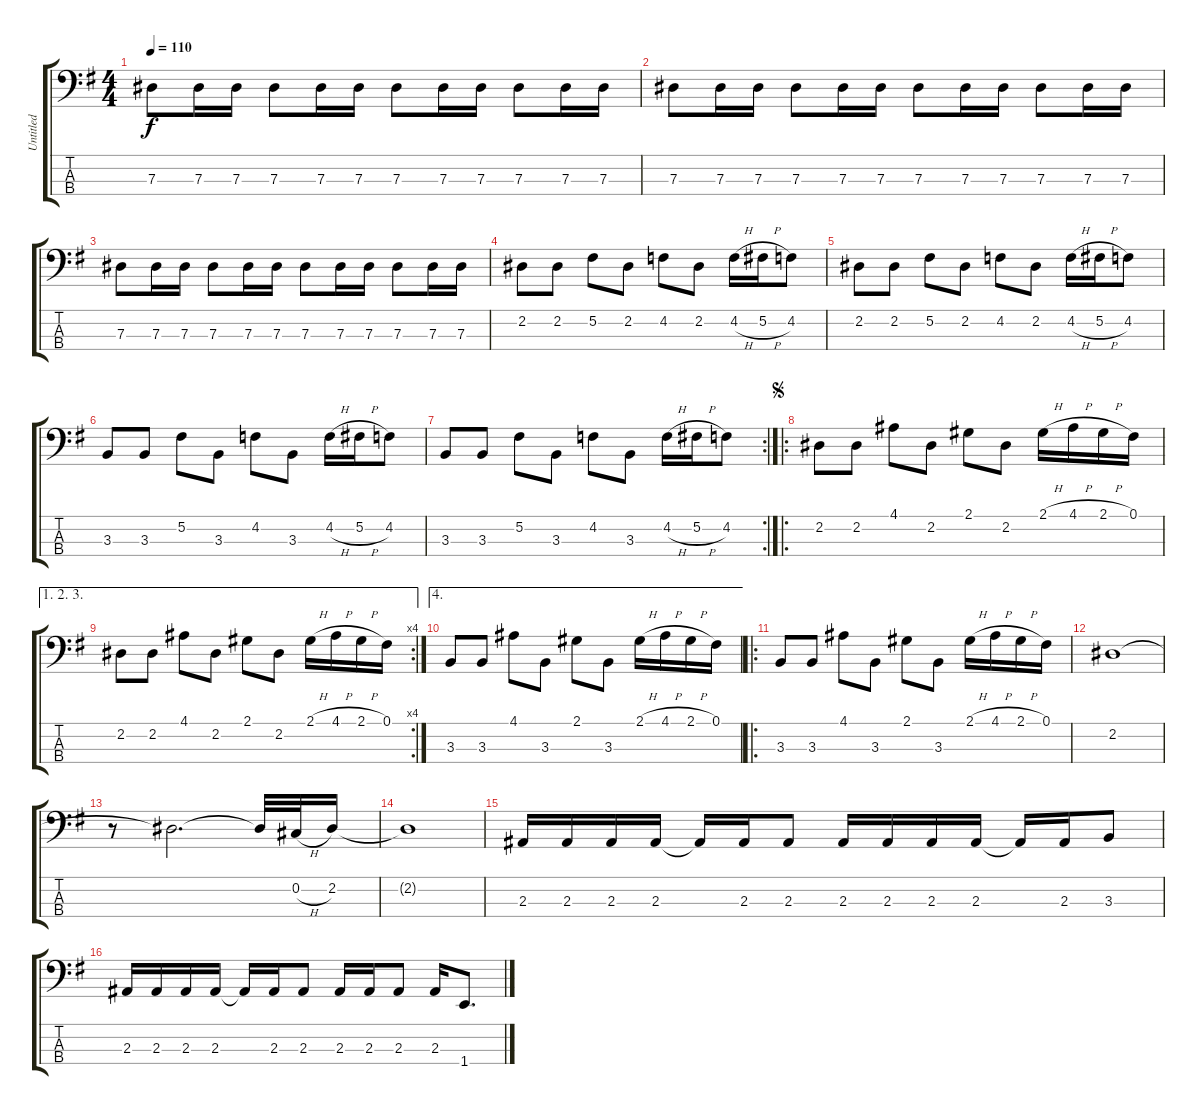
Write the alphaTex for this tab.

\track ("Untitled" "Untitled") {instrument electricbassfinger}
\staff {score tabs}
\tuning (Gb2 Db2 Ab1 Eb1) {hide}
\ts (4 4)
\tempo 110
\clef f4
\ks g
7.3.8{dy f} 7.3.16 7.3.16 7.3.8 7.3.16 7.3.16 7.3.8 7.3.16 7.3.16 7.3.8 7.3.16 7.3.16 |
7.3.8 7.3.16 7.3.16 7.3.8 7.3.16 7.3.16 7.3.8 7.3.16 7.3.16 7.3.8 7.3.16 7.3.16 |
7.3.8 7.3.16 7.3.16 7.3.8 7.3.16 7.3.16 7.3.8 7.3.16 7.3.16 7.3.8 7.3.16 7.3.16 |
2.2.8 2.2.8 5.2.8 2.2.8 4.2.8 2.2.8 4.2{h}.16 5.2{h}.16 4.2.8 |
2.2.8 2.2.8 5.2.8 2.2.8 4.2.8 2.2.8 4.2{h}.16 5.2{h}.16 4.2.8 |
3.3.8 3.3.8 5.2.8 3.3.8 4.2.8 3.3.8 4.2{h}.16 5.2{h}.16 4.2.8 |
\rc 2
3.3.8 3.3.8 5.2.8 3.3.8 4.2.8 3.3.8 4.2{h}.16 5.2{h}.16 4.2.8 |
\ro
\jump segno
2.2.8 2.2.8 4.1.8 2.2.8 2.1.8 2.2.8 2.1{h}.16 4.1{h}.16 2.1{h}.16 0.1.16 |
\ae (1 2 3)
\rc 4
2.2.8 2.2.8 4.1.8 2.2.8 2.1.8 2.2.8 2.1{h}.16 4.1{h}.16 2.1{h}.16 0.1.16 |
\ae 4
3.3.8 3.3.8 4.1.8 3.3.8 2.1.8 3.3.8 2.1{h}.16 4.1{h}.16 2.1{h}.16 0.1.16 |
\ro
3.3.8 3.3.8 4.1.8 3.3.8 2.1.8 3.3.8 2.1{h}.16 4.1{h}.16 2.1{h}.16 0.1.16 |
2.2.1 |
r.8 2.2{t}.2{d} 2.2{t}.32 0.2{h}.32 2.2.16 |
2.2{t}.1 |
2.3.16 2.3.16 2.3.16 2.3.16 2.3{t}.16 2.3.16 2.3.8 2.3.16 2.3.16 2.3.16 2.3.16 2.3{t}.16 2.3.16 3.3.8 |
2.3.16 2.3.16 2.3.16 2.3.16 2.3{t}.16 2.3.16 2.3.8 2.3.16 2.3.16 2.3.8 2.3.16 1.4.8{d}
